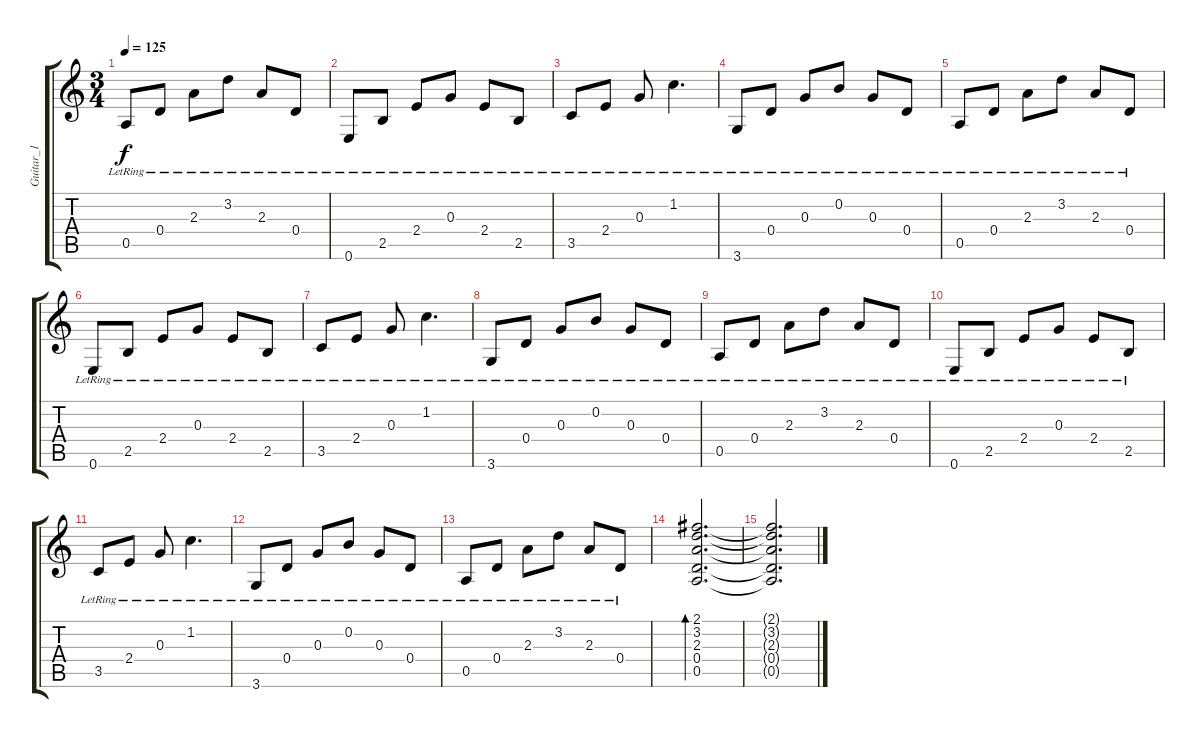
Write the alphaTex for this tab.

\track ("Guitar_1" "Guitar_1") {instrument acousticguitarsteel}
\staff {score tabs}
\tuning (E4 B3 G3 D3 A2 E2) {hide}
\ts (3 4)
\tempo 125
\clef g2
\ks c
0.5{lr}.8{dy f} 0.4{lr}.8 2.3{lr}.8 3.2{lr}.8 2.3{lr}.8 0.4{lr}.8 |
0.6{lr}.8 2.5{lr}.8 2.4{lr}.8 0.3{lr}.8 2.4{lr}.8 2.5{lr}.8 |
3.5{lr}.8 2.4{lr}.8 0.3{lr}.8 1.2{lr}.4{d} |
3.6{lr}.8 0.4{lr}.8 0.3{lr}.8 0.2{lr}.8 0.3{lr}.8 0.4{lr}.8 |
0.5{lr}.8 0.4{lr}.8 2.3{lr}.8 3.2{lr}.8 2.3{lr}.8 0.4{lr}.8 |
0.6{lr}.8 2.5{lr}.8 2.4{lr}.8 0.3{lr}.8 2.4{lr}.8 2.5{lr}.8 |
3.5{lr}.8 2.4{lr}.8 0.3{lr}.8 1.2{lr}.4{d} |
3.6{lr}.8 0.4{lr}.8 0.3{lr}.8 0.2{lr}.8 0.3{lr}.8 0.4{lr}.8 |
0.5{lr}.8 0.4{lr}.8 2.3{lr}.8 3.2{lr}.8 2.3{lr}.8 0.4{lr}.8 |
0.6{lr}.8 2.5{lr}.8 2.4{lr}.8 0.3{lr}.8 2.4{lr}.8 2.5{lr}.8 |
3.5{lr}.8 2.4{lr}.8 0.3{lr}.8 1.2{lr}.4{d} |
3.6{lr}.8 0.4{lr}.8 0.3{lr}.8 0.2{lr}.8 0.3{lr}.8 0.4{lr}.8 |
0.5{lr}.8 0.4{lr}.8 2.3{lr}.8 3.2{lr}.8 2.3{lr}.8 0.4{lr}.8 |
(2.1 3.2 2.3 0.4 0.5).2{d bd 480} |
(2.1{t} 3.2{t} 2.3{t} 0.4{t} 0.5{t}).2{d}
